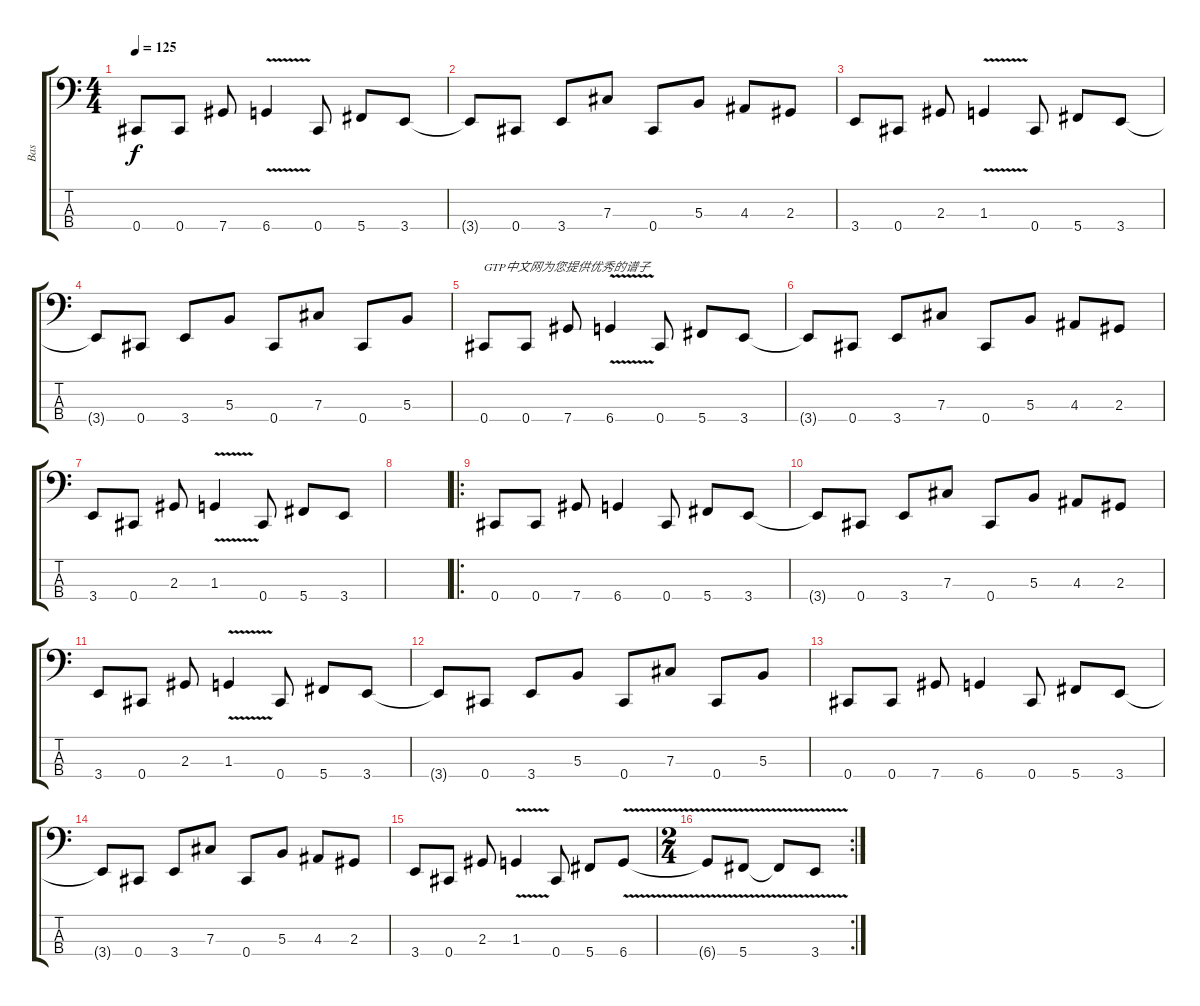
\track ("Bas" "Bas") {instrument electricbasspick}
\staff {score tabs}
\tuning (E2 B1 Gb1 Db1) {hide}
\ts (4 4)
\tempo 125
\clef f4
\ks c
0.4.8{dy f instrument electricbasspick} 0.4.8 7.4.8 6.4{v}.4 0.4.8 5.4.8 3.4.8 |
3.4{t}.8 0.4.8 3.4.8 7.3.8 0.4.8 5.3.8 4.3.8 2.3.8 |
3.4.8 0.4.8 2.3.8 1.3{v}.4 0.4.8 5.4.8 3.4.8 |
3.4{t}.8 0.4.8 3.4.8 5.3.8 0.4.8 7.3.8 0.4.8 5.3.8 |
0.4.8{txt "GTP中文网为您提供优秀的谱子"} 0.4.8 7.4.8 6.4{v}.4 0.4.8 5.4.8 3.4.8 |
3.4{t}.8 0.4.8 3.4.8 7.3.8 0.4.8 5.3.8 4.3.8 2.3.8 |
3.4.8 0.4.8 2.3.8 1.3{v}.4 0.4.8 5.4.8 3.4.8 |
|
\ro
0.4.8 0.4.8 7.4.8 6.4.4 0.4.8 5.4.8 3.4.8 |
3.4{t}.8 0.4.8 3.4.8 7.3.8 0.4.8 5.3.8 4.3.8 2.3.8 |
3.4.8 0.4.8 2.3.8 1.3{v}.4 0.4.8 5.4.8 3.4.8 |
3.4{t}.8 0.4.8 3.4.8 5.3.8 0.4.8 7.3.8 0.4.8 5.3.8 |
0.4.8 0.4.8 7.4.8 6.4.4 0.4.8 5.4.8 3.4.8 |
3.4{t}.8 0.4.8 3.4.8 7.3.8 0.4.8 5.3.8 4.3.8 2.3.8 |
3.4.8 0.4.8 2.3.8 1.3{v}.4 0.4.8 5.4.8 6.4{v}.8 |
\rc 2
\ts (2 4)
6.4{t}.8 5.4{v}.8 5.4{t}.8 3.4{v}.8
